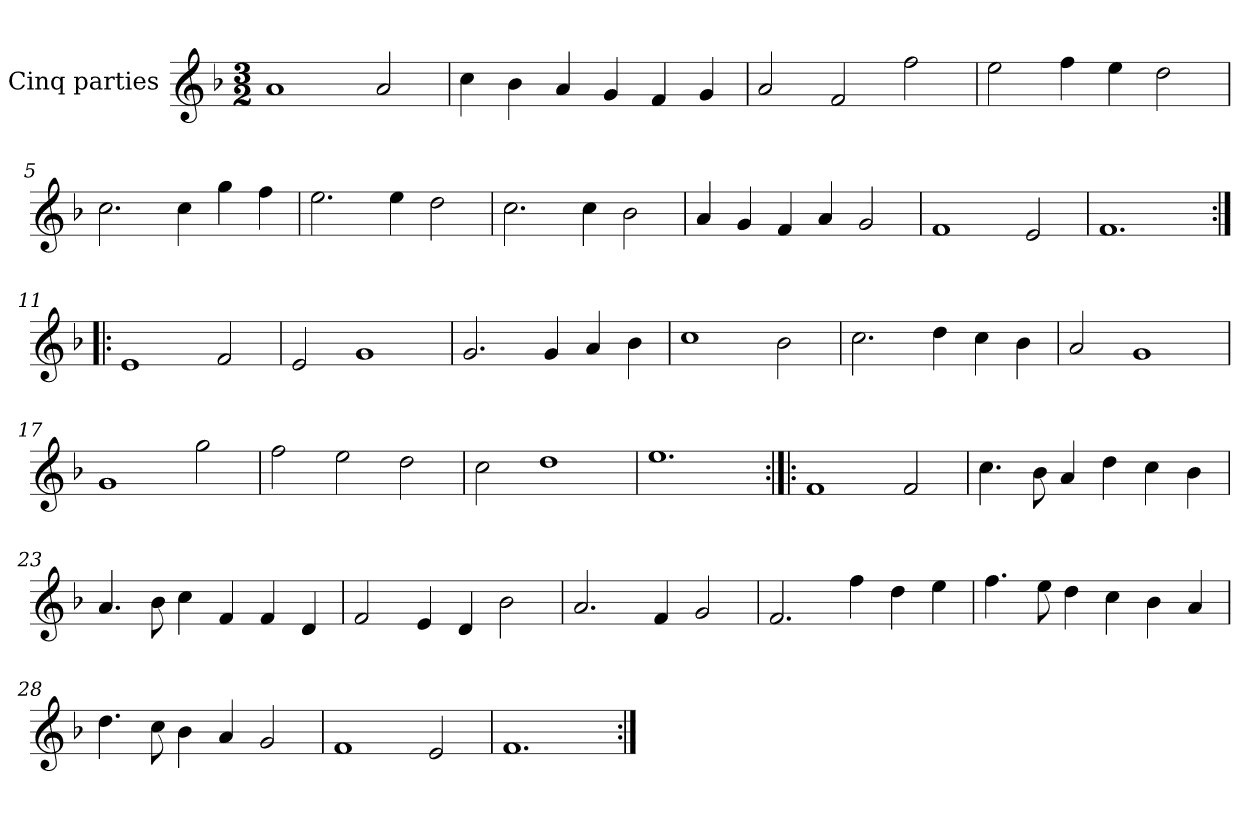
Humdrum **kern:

**kern
*part1
*staff1
*I"Cinq parties
*clefG2
*k[b-]
*M3/2
*MM180
=1
1a
2a/
=2
4cc\
4b-\
4a/
4g/
4f/
4g/
=3
2a/
2f/
2ff\
=4
2ee\
4ff\
4ee\
2dd\
=5
2.cc\
4cc\
4gg\
4ff\
=6
2.ee\
4ee\
2dd\
=7
2.cc\
4cc\
2b-\
=8
4a/
4g/
4f/
4a/
2g/
=9
1f
2e/
=10
1.f
=11:|!|:
1e
2f/
=12
2e/
1g
=13
2.g/
4g/
4a/
4b-\
=14
1cc
2b-\
=15
2.cc\
4dd\
4cc\
4b-\
=16
2a/
1g
=17
1g
2gg\
=18
2ff\
2ee\
2dd\
=19
2cc\
1dd
=20
1.ee
=21:|!|:
1f
2f/
=22
4.cc\
8b-\
4a/
4dd\
4cc\
4b-\
=23
4.a/
8b-\
4cc\
4f/
4f/
4d/
=24
2f/
4e/
4d/
2b-\
=25
2.a/
4f/
2g/
=26
2.f/
4ff\
4dd\
4ee\
=27
4.ff\
8ee\
4dd\
4cc\
4b-\
4a/
=28
4.dd\
8cc\
4b-\
4a/
2g/
=29
1f
2e/
=30
1.f
=:|!
*-
